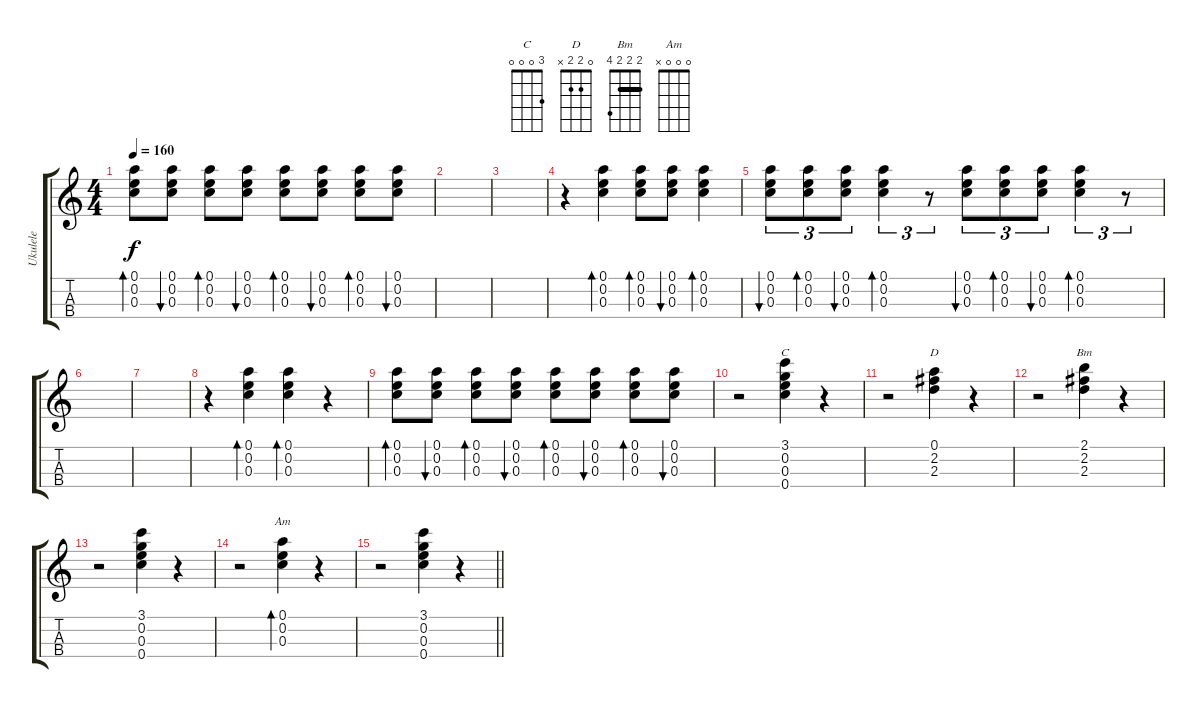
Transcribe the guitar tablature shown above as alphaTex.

\track ("Ukulele" "Ukulele") {instrument acousticguitarnylon}
\staff {score tabs}
\tuning (A4 E4 C4 G4) {hide}
\chord ("C" 3 0 0 0)
\chord ("D" 0 2 2 x)
\chord ("Bm" 2 2 2 4) {barre 2}
\chord ("Am" 0 0 0 x)
\ts (4 4)
\tempo 160
\clef g2
\ks c
(0.1 0.2 0.3).8{bd 30 dy f} (0.1 0.2 0.3).8{bu 30} (0.1 0.2 0.3).8{bd 30} (0.1 0.2 0.3).8{bu 30} (0.1 0.2 0.3).8{bd 30} (0.1 0.2 0.3).8{bu 30} (0.1 0.2 0.3).8{bd 30} (0.1 0.2 0.3).8{bu 30} |
|
|
r.4 (0.1 0.2 0.3).4{bd 30} (0.1 0.2 0.3).8{bd 30} (0.1 0.2 0.3).8{bu 30} (0.1 0.2 0.3).4{bd 30} |
(0.1 0.2 0.3).8{tu (3 2) bu 30} (0.1 0.2 0.3).8{tu (3 2) bd 30} (0.1 0.2 0.3).8{tu (3 2) bu 30} (0.1 0.2 0.3).4{tu (3 2) bd 30} r.8{tu (3 2)} (0.1 0.2 0.3).8{tu (3 2) bu 30} (0.1 0.2 0.3).8{tu (3 2) bd 30} (0.1 0.2 0.3).8{tu (3 2) bu 30} (0.1 0.2 0.3).4{tu (3 2) bd 30} r.8{tu (3 2)} |
|
|
r.4 (0.1 0.2 0.3).4{bd 30} (0.1 0.2 0.3).4{bd 30} r.4 |
(0.1 0.2 0.3).8{bd 30} (0.1 0.2 0.3).8{bu 30} (0.1 0.2 0.3).8{bd 30} (0.1 0.2 0.3).8{bu 30} (0.1 0.2 0.3).8{bd 30} (0.1 0.2 0.3).8{bu 30} (0.1 0.2 0.3).8{bd 30} (0.1 0.2 0.3).8{bu 30} |
r.2 (3.1 0.2 0.3 0.4).4{ch "C"} r.4 |
r.2 (0.1 2.2 2.3).4{ch "D"} r.4 |
r.2 (2.1 2.2 2.3).4{ch "Bm"} r.4 |
r.2 (3.1 0.2 0.3 0.4).4 r.4 |
r.2 (0.1 0.2 0.3).4{bd 30 ch "Am"} r.4 |
\barLineRight lightlight
r.2 (3.1 0.2 0.3 0.4).4 r.4
